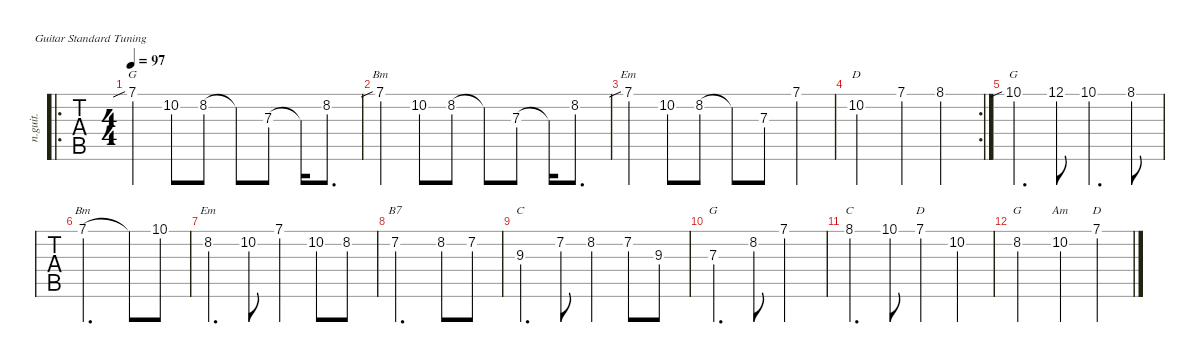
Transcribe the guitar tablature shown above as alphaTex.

\defaultSystemsLayout 4
\hideDynamics
\bracketExtendMode nobrackets
\track ("Nylon Guitar" "n.guit.") {defaultSystemsLayout 4 instrument acousticguitarnylon}
\staff {tabs}
\tuning (E4 B3 G3 D3 A2 E2)
\chord ("G" 7 x x x x x) {firstfret 7 showdiagram false showfingering false}
\chord ("Bm" 7 x x x x x) {firstfret 7 showdiagram false showfingering false}
\chord ("Em" 7 x x x x x) {firstfret 7 showdiagram false showfingering false}
\chord ("D" 5 x x x x x) {showdiagram false showfingering false}
\chord ("G" 10 x x x x x) {firstfret 10 showdiagram false showfingering false}
\chord ("Em" 3 x x x x x) {showdiagram false showfingering false}
\chord ("B7" 2 x x x x x) {showdiagram false showfingering false}
\chord ("C" 0 x x x x x) {showdiagram false showfingering false}
\chord ("C" 8 x x x x x) {firstfret 8 showdiagram false showfingering false}
\chord ("D" 7 x x x x x) {firstfret 7 showdiagram false showfingering false}
\chord ("G" 3 x x x x x) {showdiagram false showfingering false}
\chord ("Am" 5 x x x x x) {showdiagram false showfingering false}
\ro
\ts (4 4)
\tempo 97
\clef g2
\ks g
7.1{sib acc forcenatural}.4{ch "G" dy mf instrument acousticguitarnylon} 10.2{acc forcenatural}.8 8.2{acc forcenatural}.8 8.2{t acc forcenatural}.8 7.3{acc forcenatural}.8 7.3{t acc forcenatural}.16 8.2{acc forcenatural}.8{d} |
7.1{sib acc forcenatural}.4{ch "Bm"} 10.2{acc forcenatural}.8 8.2{acc forcenatural}.8 8.2{t acc forcenatural}.8 7.3{acc forcenatural}.8 7.3{t acc forcenatural}.16 8.2{acc forcenatural}.8{d} |
7.1{sib acc forcenatural}.4{ch "Em"} 10.2{acc forcenatural}.8 8.2{acc forcenatural}.8 8.2{t acc forcenatural}.8 7.3{acc forcenatural}.8 7.1{acc forcenatural}.4 |
\rc 2
10.2{acc forcenatural}.2{ch "D"} 7.1{acc forcenatural}.4 8.1{acc forcenatural}.4 |
10.1{sib acc forcenatural}.4{d ch "G"} 12.1{acc forcenatural}.8 10.1{acc forcenatural}.4{d} 8.1{acc forcenatural}.8 |
7.1{acc forcenatural}.2{d ch "Bm"} 7.1{t acc forcenatural}.8 10.1{acc forcenatural}.8 |
8.2{acc forcenatural}.4{d ch "Em"} 10.2{acc forcenatural}.8 7.1{acc forcenatural}.4 10.2{acc forcenatural}.8 8.2{acc forcenatural}.8 |
7.2{acc #}.2{d ch "B7"} 8.2{acc forcenatural}.8 7.2{acc #}.8 |
9.3{acc forcenatural}.4{d ch "C"} 7.2{acc #}.8 8.2{acc forcenatural}.4 7.2{acc #}.8 9.3{acc forcenatural}.8 |
7.3{acc forcenatural}.4{d ch "G"} 8.2{acc forcenatural}.8 7.1{acc forcenatural}.2 |
8.1{acc forcenatural}.4{d ch "C"} 10.1{acc forcenatural}.8 7.1{acc forcenatural}.4{ch "D"} 10.2{acc forcenatural}.4 |
8.2{acc forcenatural}.2{ch "G"} 10.2{acc forcenatural}.4{ch "Am"} 7.1{acc forcenatural}.4{ch "D"}
